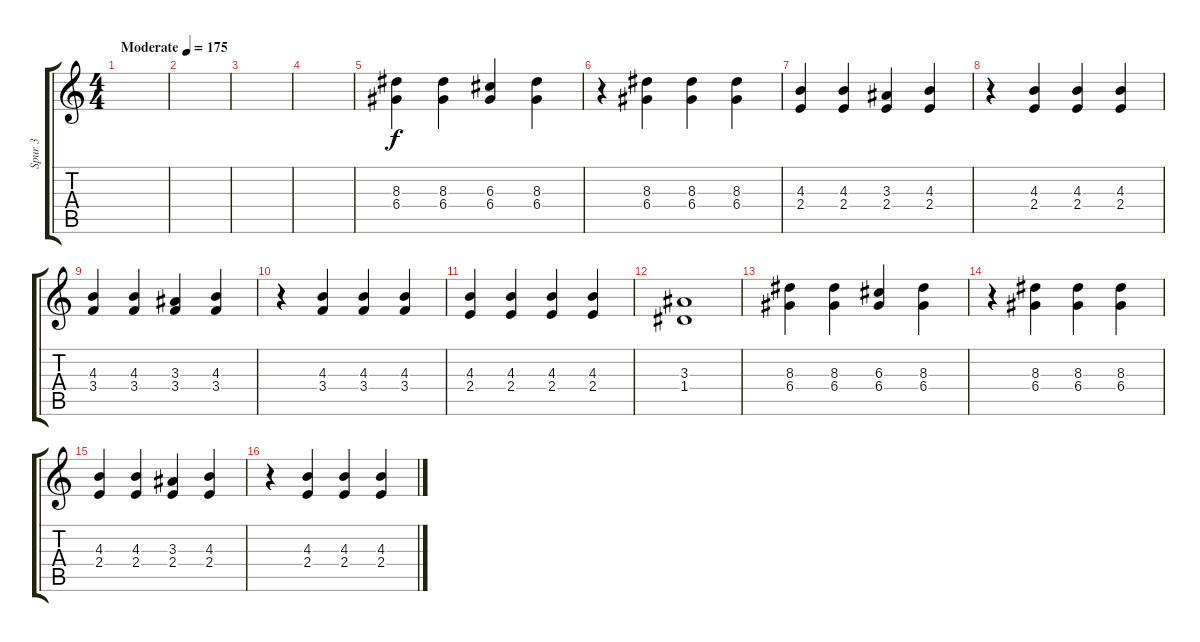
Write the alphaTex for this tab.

\track ("Spur 3" "Spur 3") {instrument overdrivenguitar}
\staff {score tabs}
\tuning (E4 B3 G3 D3 A2 E2) {hide}
\ts (4 4)
\tempo (175 "Moderate")
\clef g2
\ks c
|
|
|
|
(8.3 6.4).4 (8.3 6.4).4 (6.3 6.4).4 (8.3 6.4).4 |
r.4 (8.3 6.4).4 (8.3 6.4).4 (8.3 6.4).4 |
(4.3 2.4).4 (4.3 2.4).4 (3.3 2.4).4 (4.3 2.4).4 |
r.4 (4.3 2.4).4 (4.3 2.4).4 (4.3 2.4).4 |
(4.3 3.4).4 (4.3 3.4).4 (3.3 3.4).4 (4.3 3.4).4 |
r.4 (4.3 3.4).4 (4.3 3.4).4 (4.3 3.4).4 |
(4.3 2.4).4 (4.3 2.4).4 (4.3 2.4).4 (4.3 2.4).4 |
(3.3 1.4).1 |
(8.3 6.4).4 (8.3 6.4).4 (6.3 6.4).4 (8.3 6.4).4 |
r.4 (8.3 6.4).4 (8.3 6.4).4 (8.3 6.4).4 |
(4.3 2.4).4 (4.3 2.4).4 (3.3 2.4).4 (4.3 2.4).4 |
r.4 (4.3 2.4).4 (4.3 2.4).4 (4.3 2.4).4
